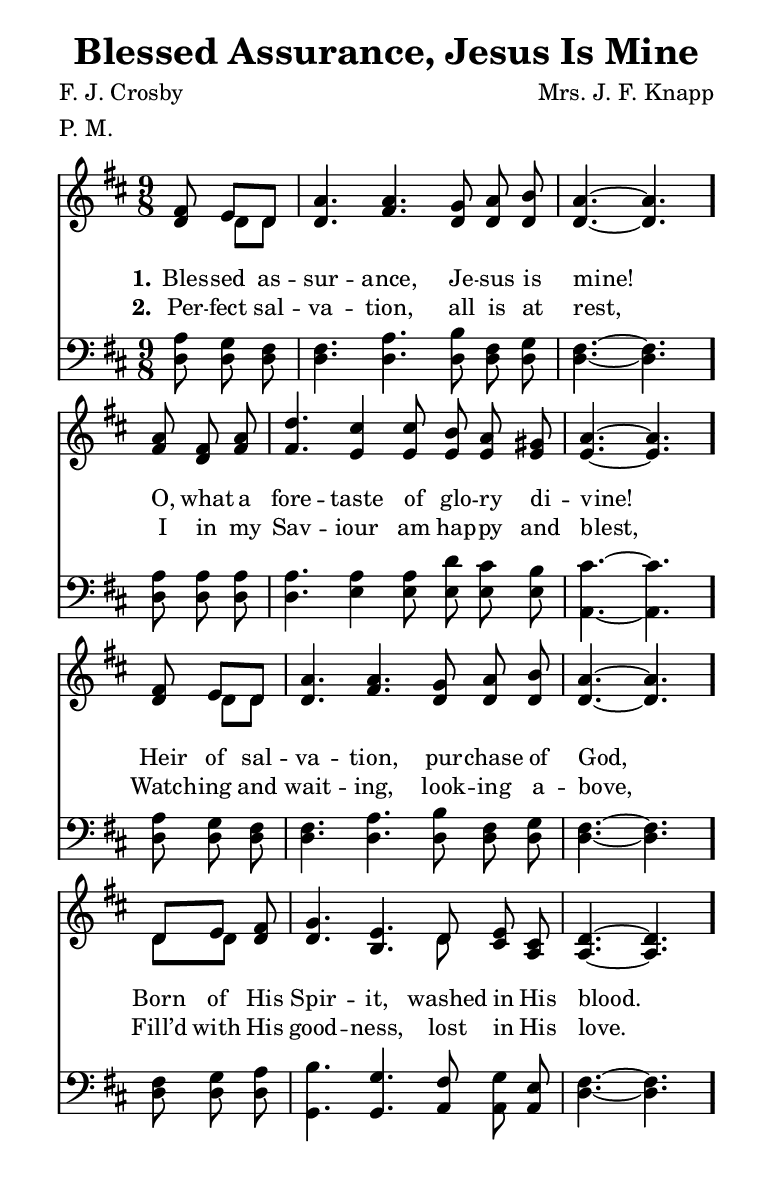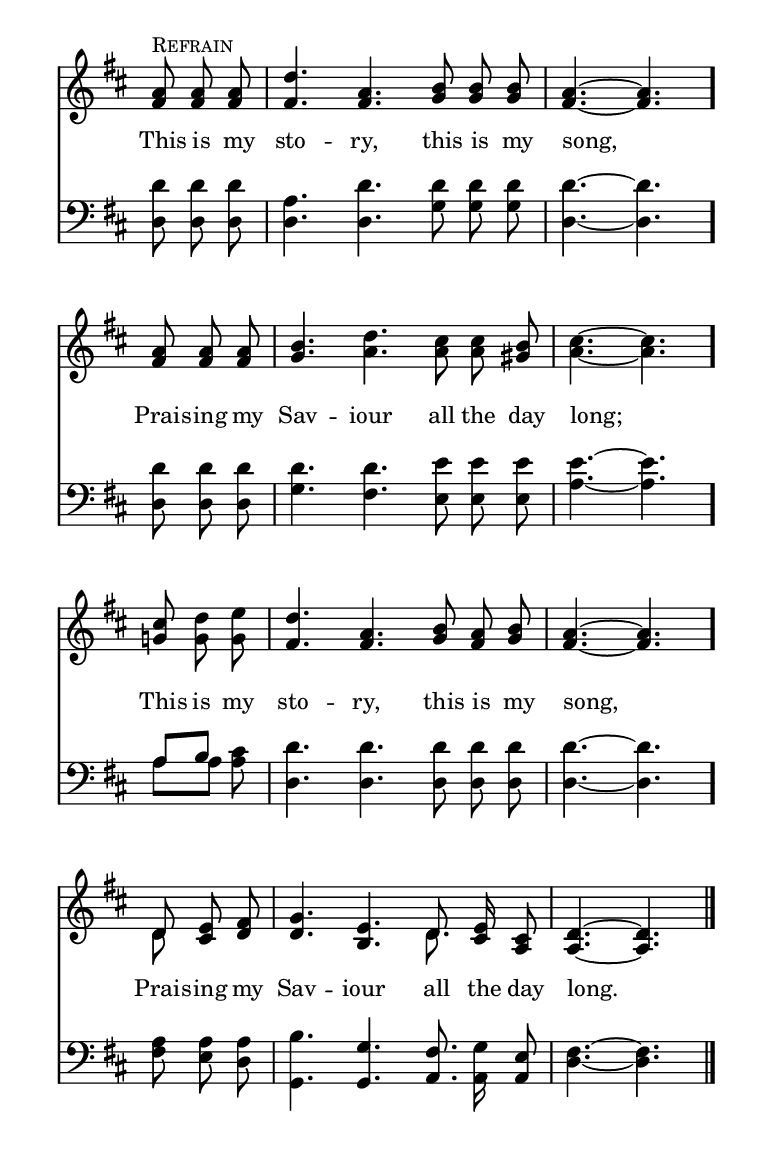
\include "common/global.ily"
\paper {
  \include "common/paper.ily"
  %ragged-bottom = ##t
  %ragged-last-bottom = ##t
  systems-per-page = #(cond (is-eogsized 5) (#t 4))
  %page-count = ##f
  system-count = #(cond (is-eogsized 5) (#t #f))
}

\header{
  hymnnumber = "149"
  title = "Blessed Assurance, Jesus Is Mine"
  tunename = ""
  meter = "P. M."
  poet = "F. J. Crosby"
  composer = "Mrs. J. F. Knapp"
  %copyright = ""
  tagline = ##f
}

global = {
  \include "common/overrides.ily"
  \override Staff.TimeSignature.style = #'numbered
  \time 9/8
  \override Score.MetronomeMark.transparent = ##t % hide all fermata changes too
  \tempo 8=160
  \key d \major
  \partial 4.
  \autoBeamOff
}

notesSoprano = {
\global
\relative c' {

  fis8 e d | a'4. a g8 a b | a4. ~ a4.
  a8 fis a | d4. cis4 cis8 b a gis | a4. ~ a4.
  fis8 e d | a'4. a g8 a b | a4. ~ a4.
  d,8 e fis | g4. e d8 e cis | d4. ~ d4.

  << s^\markup { \small \caps "Refrain" }
  { a'8 a a | d4. a } >> b8 b b | a4. ~ a4.
  a8 a a | b4. d cis8 cis b | cis4. ~ cis4.
  cis8 d e | d4. a4. b8 a b | a4. ~ a4.
  d,8 e fis | g4. e d8. e16 cis8 | d4. ~ d4.

  \bar "|."

}
}

notesAlto = {
\global
\relative e' {

  d8 d d | d4. fis d8 d d | d4. ~ d4.
  fis8 d fis | fis4. e4 e8 e e e | e4. ~ e4.
  d8 d d | d4. fis d8 d d | d4. ~ d4.
  d8 d d | d4. b4. d8 cis a | a4. ~ a4.

  fis'8 fis fis | fis4. fis4. g8 g g | fis4. ~ fis4.
  fis8 fis fis | g4. a4. a8 a gis | a4. ~ a4.
  g!8 g g | fis4. fis g8 fis g | fis4. ~ fis4.
  d8 cis d | d4. b4. d8. cis16 a8 | a4. ~ a4.

}
}

notesTenor = {
\global
\relative a {

  a8 g fis | fis4. a4. b8 fis g | fis4. ~ fis4.
  a8 a a | a4. a4 a8 d cis b | cis4. ~ cis4.
  a8 g fis | fis4. a4. b8 fis g | fis4. ~ fis4.
  fis8 g a | b4. g fis8 g e | fis4. ~ fis4.

  d'8 d d | a4. d d8 d d | d4. ~ d4.
  d8 d d | d4. d e8 e e | e4. ~ e4.
  a,8 b cis | d4. d d8 d d | d4. ~ d4.
  a8 a a | b4. g fis8. g16 e8 | fis4. ~ fis4.

}
}

notesBass = {
\global
\relative f {

  d8 d d | d4. d d8 d d | d4. ~ d4.
  d8 d d | d4. e4 e8 e e e | a,4. ~ a4.
  d8 d d | d4. d d8 d d | d4. ~ d4.
  d8 d d | g,4. g a8 a a | d4. ~ d4.

  d8 d d | d4. d  g8 g g | d4. ~ d4.
  d8 d d g4. fis e8 e e | a4. ~ a4.
  a8 a a | d,4. d d8 d d | d4. ~ d4.
  fis8 e d | g,4. g a8. a16 a8 | d4. ~ d4.

}
}

Refrain = \lyricmode {

This is my sto -- ry, this is my song, \bar "."
Prais -- ing my Sav -- iour all the day long; \bar "."
This is my sto -- ry, this is my song, \bar "."
Prais -- ing my Sav -- iour all the day long. \bar "."

}

wordsA = \lyricmode {
\set stanza = "1."

Bles -- sed as -- sur -- ance, Je -- sus is mine! \bar "."
O, what a fore -- taste of glo -- ry di -- vine! \bar "."
Heir of sal -- va -- tion, pur -- chase of God, \bar "."
Born of His Spir -- it, washed in His blood. \bar "."

\Refrain

}

wordsB = \lyricmode {
\set stanza = "2."

Per -- fect sal -- va -- tion, all is at rest,
I in my Sav -- iour am hap -- py and blest,
Watch -- ing and wait -- ing, look -- ing a -- bove,
Fill’d with His good -- ness, lost in His love.

}

\score {
  \context ChoirStaff <<
    \context Staff = upper <<
      \set ChoirStaff.systemStartDelimiter = #'SystemStartBar
      \partcombine #'(2 . 9) \notesSoprano \notesAlto
      \context NullVoice = sopranos { \voiceOne << \notesSoprano >> }
      \context NullVoice = altos { \voiceTwo << \notesAlto >> }
      \context Lyrics = one   \lyricsto sopranos \wordsA
      \context Lyrics = two   \lyricsto sopranos \wordsB
    >>
    \context Staff = men <<
      \clef bass
      \partcombine #'(2 . 9) \notesTenor \notesBass
      \context NullVoice = tenors { \voiceOne << \notesTenor >> }
      \context NullVoice = basses { \voiceTwo << \notesBass >> }
    >>
  >>
  \layout {
    \include "common/layout.ily"
  }
  \midi{
    \include "common/midi.ily"
  }
}

\version "2.19.49"  % necessary for upgrading to future LilyPond versions.

% vi:set et ts=2 sw=2 ai nocindent syntax=lilypond:
